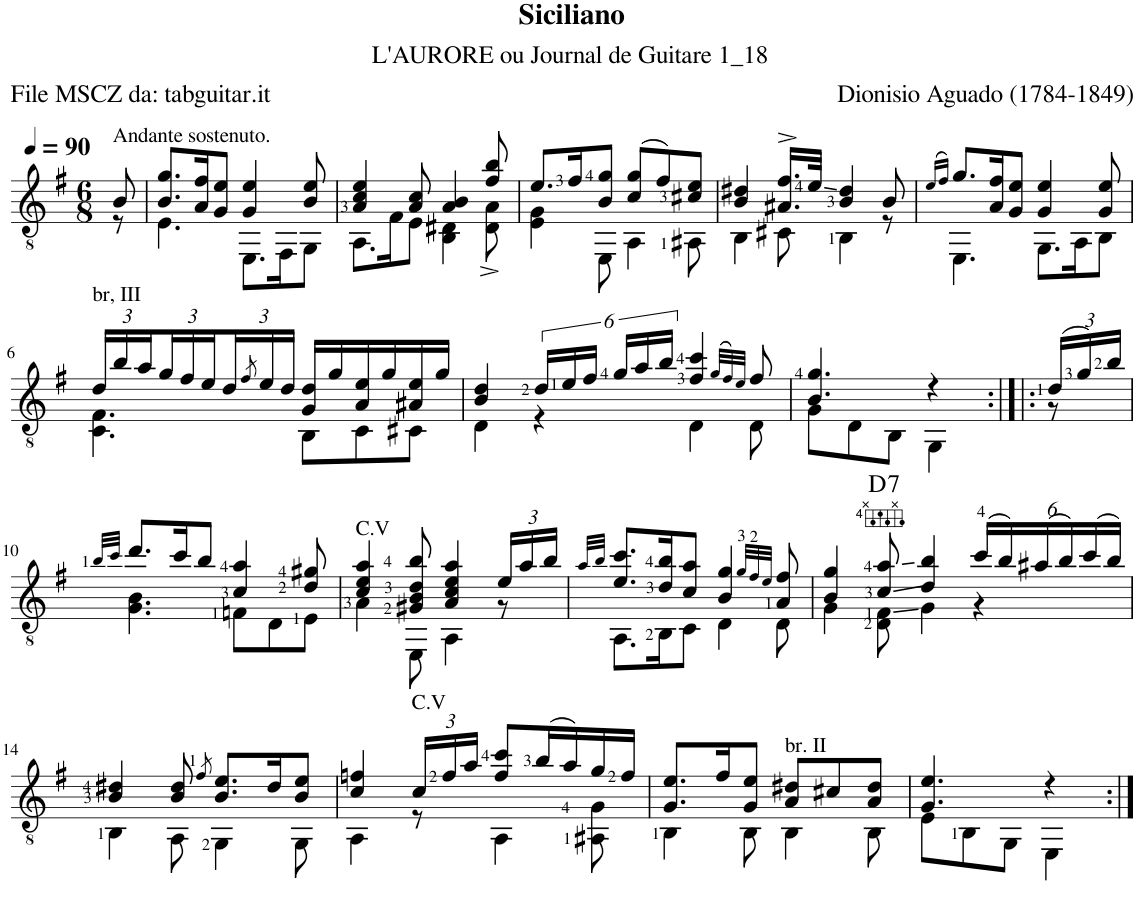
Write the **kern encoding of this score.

**kern	**harte
*part1	*part1
*staff1	*
*I"Guitar	*
*I'Guit.	*
*clefGv2	*
*k[f#]	*
*M6/8	*
*MM90	*
=	=
*^	*
!LO:TX:a:t=Andante sostenuto.	!	!
8B/	8r	.
=1	=1	=1
8.B/ 8.g/L	4.E\	.
16A/ 16f#/K	.	.
8G/ 8e/J	.	.
4G/ 4e/	8.EE\L	.
.	16FF#\K	.
8B/ 8e/	8GG\J	.
=2	=2	=2
4A/ 4c/ 4e/	8.AA\L	.
.	16F#\K	.
8A/ 8c/	8E\J	.
4A/ 4B/	4BB\ 4D#X\	.
8f#/ 8b/	8D#\^ 8A\^	.
=3	=3	=3
8.e/L	4E\ 4G\	.
16f#/K	.	.
8B/ 8g/J	8EE\	.
(8c/ 8g/L	4AA\	.
8f#/)	.	.
8c#X/ 8e/J	8AA#X\	.
=4	=4	=4
4B/ 4d#X/	4BB\	.
16.A#X/^ 16.f#/^LL	8C#X\	.
32e/JJk	.	.
4B/ 4d#/	4BB\	.
8B/	8r	.
=5	=5	=5
(16qe/LL	.	.
16qf#/JJ)	.	.
8.g/L	4.EE\	.
16A/ 16f#/K	.	.
8G/ 8e/J	.	.
4G/ 4e/	8.GG\L	.
.	16AA\K	.
8G/ 8e/	8BB\J	.
!!LO:LB:g=z	!!
=6	=6	=6
*Xbrackettup	*	*
!LO:TX:a:t=br, III	!	!
24d/LL	4.C\ 4.F#\	.
24b/	.	.
24a/	.	.
24g/	.	.
24f#/	.	.
24e/	.	.
24d/	.	.
8qf#/	.	.
24e/	.	.
24d/JJ	.	.
16G/ 16d/LL	8BB\L	.
16g/	.	.
16A/ 16e/	8C\	.
16g/	.	.
16A#X/ 16e/	8C#X\J	.
16g/JJ	.	.
=7	=7	=7
4B/ 4d/	4D\	.
*brackettup	*	*
24d/LL	4r	.
24e/	.	.
24f#/JJ	.	.
24g/LL	.	.
24a/	.	.
24b/JJ	.	.
4f#/ 4cc/	4D\	.
(32qg/LLL	.	.
32qf#/)	.	.
32qe/JJJ	.	.
8f#/	8D\	.
=8	=8	=8
4.B/ 4.g/	8G\L	.
.	8D\	.
.	8BB\J	.
4r	4GG\	.
=9:|!|:	=9:|!|:	=9:|!|:
*Xbrackettup	*	*
(24d/LL	8r	.
24g/)	.	.
24b/JJ	.	.
!!LO:LB:g=z	!!
=10	=10	=10
32qb/LLL	.	.
32qcc/JJJ	.	.
8.dd/L	4.G\ 4.B\	.
16cc/K	.	.
8b/J	.	.
4c/ 4a/	8Fn\L	.
.	8D\	.
8d/ 8g#X/	8E\J	.
=11	=11	=11
!LO:TX:a:t=C.V	!	!
4c/ 4e/ 4a/	4A\	.
8G#X/ 8B/ 8d/ 8b/	8EE\	.
4A/ 4c/ 4e/ 4a/	4AA\	.
24e/LL	8r	.
24a/	.	.
24b/JJ	.	.
=12	=12	=12
32qa/LLL	.	.
32qb/JJJ	.	.
8.e/ 8.cc/L	8.AA\L	.
16d/ 16b/K	16BB\K	.
8c/ 8a/J	8C\J	.
4B/ 4g/	4D\	.
32qg/LLL	.	.
32qf#/	.	.
32qe/JJJ	.	.
8A/ 8f#/	8D\	.
=13	=13	=13
4B/ 4g/	4G\	.
!	!	!LO:H:kt=7
8c/ 8a/	8D\ 8F#\	D:7
4d/ 4b/	4G\	.
(24cc/LL	8r	.
24b/)	.	.
(24a#X/	.	.
24b/)	8ryy	.
(24cc/	.	.
24b/JJ)	.	.
!!LO:LB:g=z	!!
=14	=14	=14
4B/ 4d#X/	4BB\	.
8B/ 8d#/	8r	.
8qf#/	.	.
8.B/ 8.e/L	8AA\	.
.	4GG\	.
16d#/K	.	.
8B/ 8e/J	.	.
8ryy	8GG\	.
=15	=15	=15
4c/ 4fn/	4AA\	.
!LO:TX:a:t=C.V	!	!
24c/LL	8r	.
24f/	.	.
24a/JJ	.	.
8f/ 8cc/L	4AA\	.
(16b/L	.	.
16a/)	.	.
16g/	8AA#X\ 8G\	.
16f/JJ	.	.
=16	=16	=16
8.G/ 8.e/L	4BB\	.
16f#/K	.	.
8G/ 8e/J	8BB\	.
!LO:TX:a:t=br. II	!	!
8A/ 8d#X/L	4BB\	.
8c#X/	.	.
8A/ 8d#/J	8BB\	.
=17	=17	=17
4.G/ 4.e/	8E\L	.
.	8BB\	.
.	8GG\J	.
4r	4EE\	.
*v	*v	*
=:|!	=:|!
*-	*-
